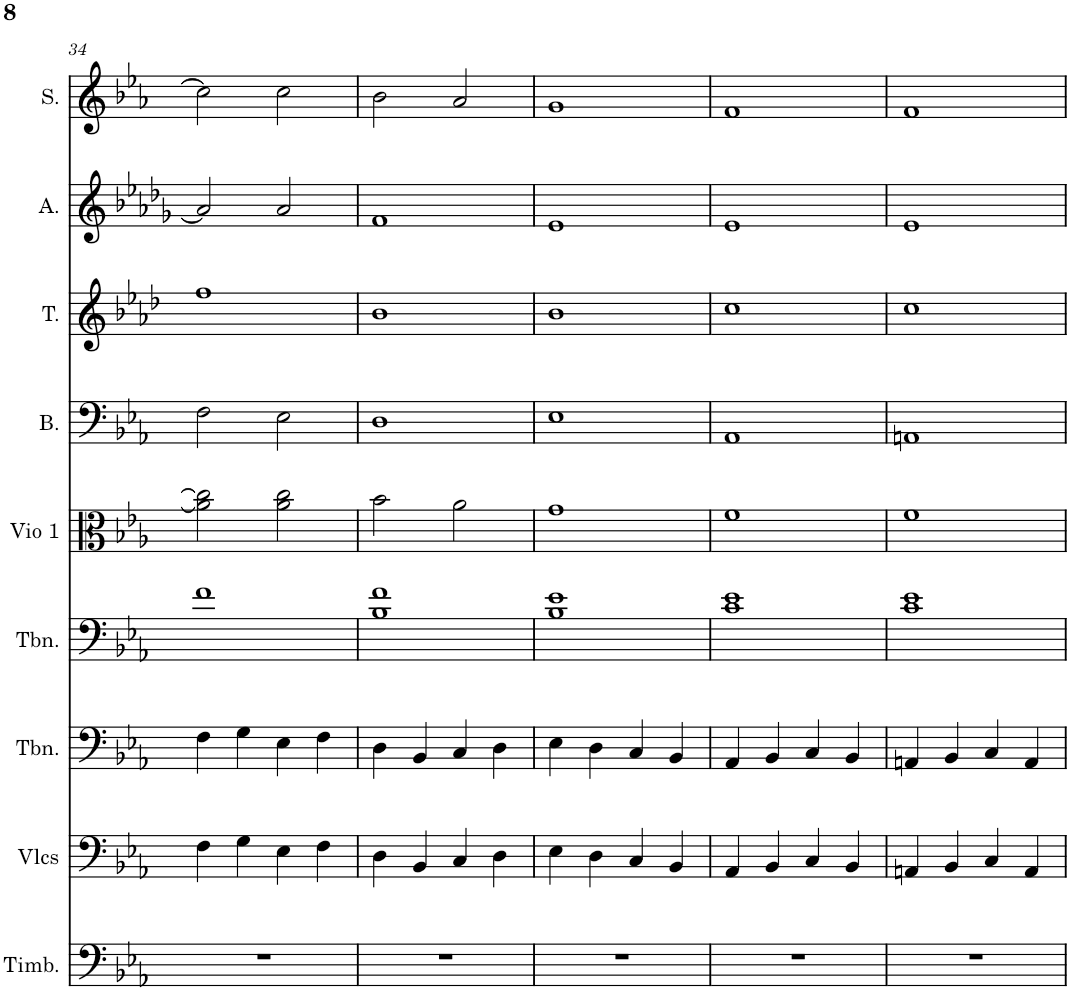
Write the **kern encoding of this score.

**kern	**kern	**kern	**kern	**kern	**kern	**kern	**kern	**kern
*part9	*part8	*part7	*part6	*part5	*part4	*part3	*part2	*part1
*staff9	*staff8	*staff7	*staff6	*staff5	*staff4	*staff3	*staff2	*staff1
*I"Timbales, Staff-1	*I"Violoncelles, D'Bass/Strings, etc	*I"Trombone, Synth strings, etc	*I"Trombone, Synth strings 2	*I"1st violins	*I"Basse	*I"Tenor	*I"Alto	*I"Soprano
*I'Timb.	*I'Vlcs	*I'Tbn.	*I'Tbn.	*I'Vio 1	*I'B.	*I'T.	*I'A.	*I'S.
!!LO:PB:g=z
*clefF4	*clefF4	*clefF4	*clefF4	*clefC3	*clefF4	*clefG2	*clefG2	*clefG2
*k[b-e-a-]	*k[b-e-a-]	*k[b-e-a-]	*k[b-e-a-]	*k[b-e-a-]	*k[b-e-a-]	*k[b-e-a-d-]	*k[b-e-a-d-g-]	*k[b-e-a-]
*M4/4	*M4/4	*M4/4	*M4/4	*M4/4	*M4/4	*M4/4	*M4/4	*M4/4
=34	=34	=34	=34	=34	=34	=34	=34	=34
1r	4F\	4F\	1f	2a-\] 2cc\]	2F\	1ff	2a-/]	2cc\]
.	4G\	4G\	.	.	.	.	.	.
.	4E-\	4E-\	.	2a-\ 2cc\	2E-\	.	2a-/	2cc\
.	4F\	4F\	.	.	.	.	.	.
=35	=35	=35	=35	=35	=35	=35	=35	=35
1r	4D\	4D\	1B- 1f	2b-\	1D	1b-	1f	2b-\
.	4BB-/	4BB-/	.	.	.	.	.	.
.	4C/	4C/	.	2a-\	.	.	.	2a-/
.	4D\	4D\	.	.	.	.	.	.
=36	=36	=36	=36	=36	=36	=36	=36	=36
1r	4E-\	4E-\	1B- 1e-	1g	1E-	1b-	1e-	1g
.	4D\	4D\	.	.	.	.	.	.
.	4C/	4C/	.	.	.	.	.	.
.	4BB-/	4BB-/	.	.	.	.	.	.
=37	=37	=37	=37	=37	=37	=37	=37	=37
1r	4AA-/	4AA-/	1c 1e-	1f	1AA-	1cc	1e-	1f
.	4BB-/	4BB-/	.	.	.	.	.	.
.	4C/	4C/	.	.	.	.	.	.
.	4BB-/	4BB-/	.	.	.	.	.	.
=38	=38	=38	=38	=38	=38	=38	=38	=38
1r	4AAn/	4AAn/	1c 1e-	1f	1AAn	1cc	1e-	1f
.	4BB-/	4BB-/	.	.	.	.	.	.
.	4C/	4C/	.	.	.	.	.	.
.	4AA/	4AA/	.	.	.	.	.	.
=	=	=	=	=	=	=	=	=
*-	*-	*-	*-	*-	*-	*-	*-	*-
